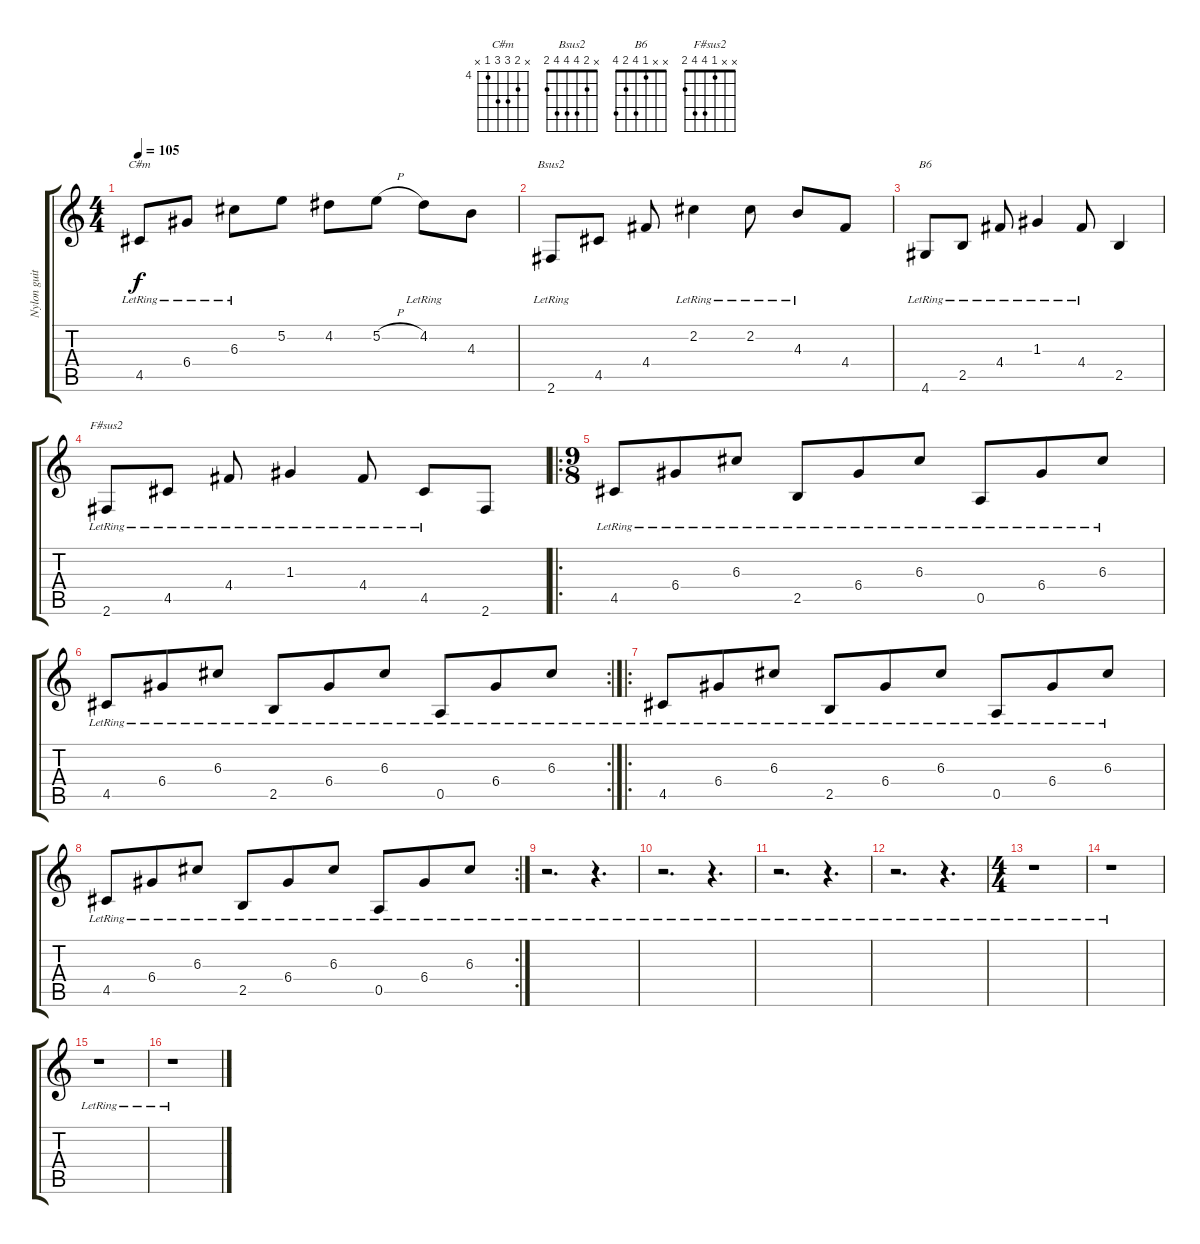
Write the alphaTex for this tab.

\track ("Nylon guitar / Overdrive lead" "Nylon guit") {instrument acousticguitarnylon}
\staff {score tabs}
\tuning (E4 B3 G3 D3 A2 E2) {hide}
\chord ("C#m" x 5 6 6 4 x) {firstfret 4}
\chord ("Bsus2" x 2 4 4 4 2)
\chord ("B6" x x 1 4 2 4)
\chord ("F#sus2" x x 1 4 4 2)
\ts (4 4)
\tempo 105
\clef g2
\ks c
4.5{lr}.8{ch "C#m" dy f} 6.4{lr}.8 6.3{lr}.8 5.2.8 4.2.8 5.2{h}.8 4.2{lr}.8 4.3.8 |
2.6{lr}.8{ch "Bsus2"} 4.5.8 4.4.8 2.2{lr}.4 2.2{lr}.8 4.3{lr}.8 4.4.8 |
4.6{lr}.8{ch "B6"} 2.5{lr}.8 4.4{lr}.8 1.3{lr}.4 4.4{lr}.8 2.5.4 |
2.6{lr}.8{ch "F#sus2"} 4.5{lr}.8 4.4{lr}.8 1.3{lr}.4 4.4{lr}.8 4.5{lr}.8 2.6.8 |
\ro
\ts (9 8)
4.5{lr}.8 6.4{lr}.8 6.3{lr}.8 2.5{lr}.8 6.4{lr}.8 6.3{lr}.8 0.5{lr}.8 6.4{lr}.8 6.3{lr}.8 |
\rc 2
4.5{lr}.8 6.4{lr}.8 6.3{lr}.8 2.5{lr}.8 6.4{lr}.8 6.3{lr}.8 0.5{lr}.8 6.4{lr}.8 6.3{lr}.8 |
\ro
4.5{lr}.8 6.4{lr}.8 6.3{lr}.8 2.5{lr}.8 6.4{lr}.8 6.3{lr}.8 0.5{lr}.8 6.4{lr}.8 6.3{lr}.8 |
\rc 2
4.5{lr}.8 6.4{lr}.8 6.3{lr}.8 2.5{lr}.8 6.4{lr}.8 6.3{lr}.8 0.5{lr}.8 6.4{lr}.8 6.3{lr}.8 |
r.2{d} r.4{d} |
r.2{d} r.4{d} |
r.2{d} r.4{d} |
r.2{d} r.4{d} |
\ts (4 4)
r.1 |
r.1 |
r.1 |
r.1
